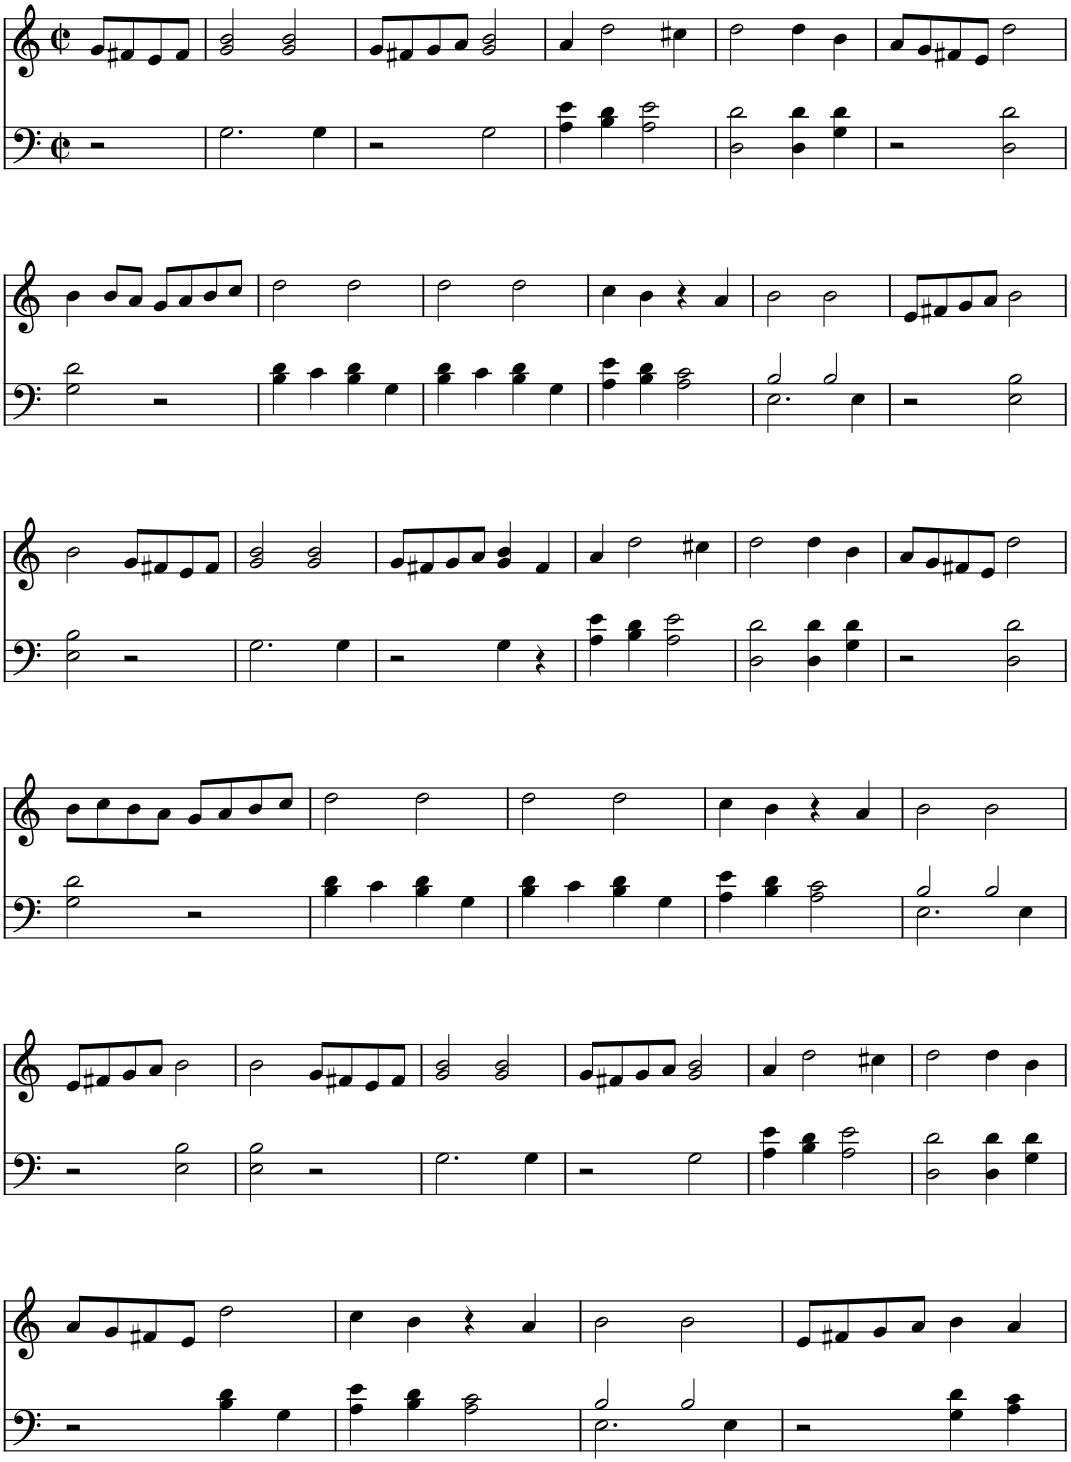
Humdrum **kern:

**kern	**kern
*part1	*part1
*staff2	*staff1
*I"Laute	*
*clefF4	*clefG2
*k[]	*k[]
*M2/2	*M2/2
*met(c|)	*met(c|)
=1	=1
2r	8g/L
.	8f#X/
.	8e/
.	8f#/J
=2	=2
2.G\	2g/ 2b/
.	2g/ 2b/
4G\	.
=3	=3
2r	8g/L
.	8f#X/
.	8g/
.	8a/J
2G\	2g/ 2b/
=4	=4
4A\ 4e\	4a/
4B\ 4d\	2dd\
2A\ 2e\	.
.	4cc#X\
=5	=5
2D\ 2d\	2dd\
4D\ 4d\	4dd\
4G\ 4d\	4b\
=6	=6
2r	8a/L
.	8g/
.	8f#X/
.	8e/J
2D\ 2d\	2dd\
!!LO:LB:g=z
=7	=7
2G\ 2d\	4b\
.	8b/L
.	8a/J
2r	8g/L
.	8a/
.	8b/
.	8cc/J
=8	=8
4B\ 4d\	2dd\
4c\	.
4B\ 4d\	2dd\
4G\	.
=9	=9
4B\ 4d\	2dd\
4c\	.
4B\ 4d\	2dd\
4G\	.
=10	=10
4A\ 4e\	4cc\
4B\ 4d\	4b\
2A\ 2c\	4r
.	4a/
=11	=11
*^	*
2B/	2.E\	2b\
2B/	.	2b\
.	4E\	.
*v	*v	*
=12	=12
2r	8e/L
.	8f#X/
.	8g/
.	8a/J
2E\ 2B\	2b\
!!LO:LB:g=z
=13	=13
2E\ 2B\	2b\
2r	8g/L
.	8f#X/
.	8e/
.	8f#/J
=14	=14
2.G\	2g/ 2b/
.	2g/ 2b/
4G\	.
=15	=15
2r	8g/L
.	8f#X/
.	8g/
.	8a/J
4G\	4g/ 4b/
4r	4f#/
=16	=16
4A\ 4e\	4a/
4B\ 4d\	2dd\
2A\ 2e\	.
.	4cc#X\
=17	=17
2D\ 2d\	2dd\
4D\ 4d\	4dd\
4G\ 4d\	4b\
=18	=18
2r	8a/L
.	8g/
.	8f#X/
.	8e/J
2D\ 2d\	2dd\
!!LO:LB:g=z
=19	=19
2G\ 2d\	8b\L
.	8cc\
.	8b\
.	8a\J
2r	8g/L
.	8a/
.	8b/
.	8cc/J
=20	=20
4B\ 4d\	2dd\
4c\	.
4B\ 4d\	2dd\
4G\	.
=21	=21
4B\ 4d\	2dd\
4c\	.
4B\ 4d\	2dd\
4G\	.
=22	=22
4A\ 4e\	4cc\
4B\ 4d\	4b\
2A\ 2c\	4r
.	4a/
=23	=23
*^	*
2B/	2.E\	2b\
2B/	.	2b\
.	4E\	.
*v	*v	*
!!LO:LB:g=z
=24	=24
2r	8e/L
.	8f#X/
.	8g/
.	8a/J
2E\ 2B\	2b\
=25	=25
2E\ 2B\	2b\
2r	8g/L
.	8f#X/
.	8e/
.	8f#/J
=26	=26
2.G\	2g/ 2b/
.	2g/ 2b/
4G\	.
=27	=27
2r	8g/L
.	8f#X/
.	8g/
.	8a/J
2G\	2g/ 2b/
=28	=28
4A\ 4e\	4a/
4B\ 4d\	2dd\
2A\ 2e\	.
.	4cc#X\
=29	=29
2D\ 2d\	2dd\
4D\ 4d\	4dd\
4G\ 4d\	4b\
!!LO:LB:g=z
=30	=30
2r	8a/L
.	8g/
.	8f#X/
.	8e/J
4B\ 4d\	2dd\
4G\	.
=31	=31
4A\ 4e\	4cc\
4B\ 4d\	4b\
2A\ 2c\	4r
.	4a/
=32	=32
*^	*
2B/	2.E\	2b\
2B/	.	2b\
.	4E\	.
*v	*v	*
=33	=33
2r	8e/L
.	8f#X/
.	8g/
.	8a/J
4G\ 4d\	4b\
4A\ 4c\	4a/
=	=
*-	*-
